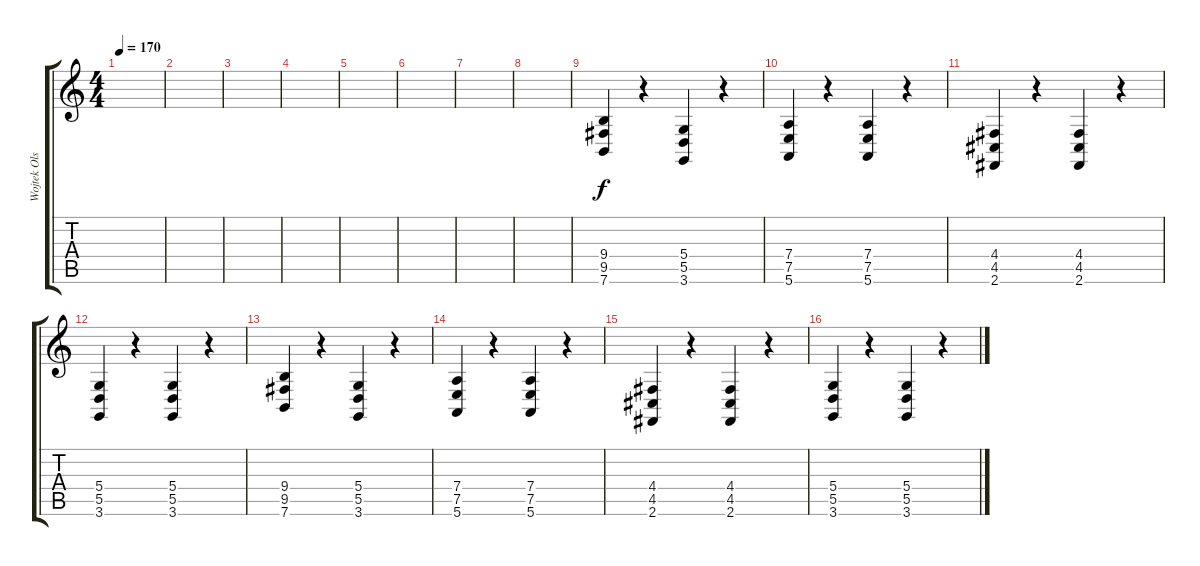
\track ("Wojtek Olszak" "Wojtek Ols") {instrument acousticgrandpiano}
\staff {score tabs}
\tuning (E4 B3 G3 D3 A2 E2) {hide}
\ts (4 4)
\tempo 170
\clef g2
\ks c
|
|
|
|
|
|
|
|
(9.4 9.5 7.6).4 r.4 (5.4 5.5 3.6).4 r.4 |
(7.4 7.5 5.6).4 r.4 (7.4 7.5 5.6).4 r.4 |
(4.4 4.5 2.6).4 r.4 (4.4 4.5 2.6).4 r.4 |
(5.4 5.5 3.6).4 r.4 (5.4 5.5 3.6).4 r.4 |
(9.4 9.5 7.6).4 r.4 (5.4 5.5 3.6).4 r.4 |
(7.4 7.5 5.6).4 r.4 (7.4 7.5 5.6).4 r.4 |
(4.4 4.5 2.6).4 r.4 (4.4 4.5 2.6).4 r.4 |
(5.4 5.5 3.6).4 r.4 (5.4 5.5 3.6).4 r.4
